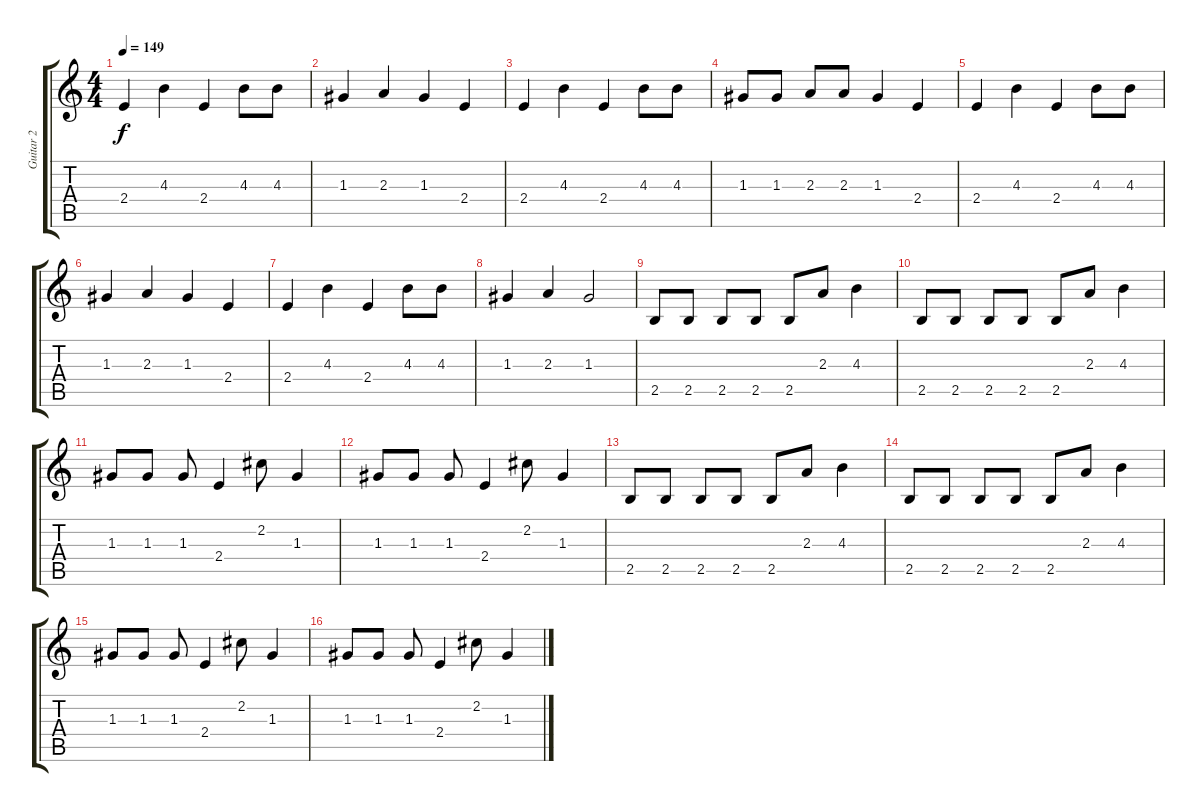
\track ("Guitar 2" "Guitar 2") {instrument electricguitarclean}
\staff {score tabs}
\tuning (E4 B3 G3 D3 A2 E2) {hide}
\ts (4 4)
\tempo 149
\clef g2
\ks c
2.4.4{dy f} 4.3.4 2.4.4 4.3.8 4.3.8 |
1.3.4 2.3.4 1.3.4 2.4.4 |
2.4.4 4.3.4 2.4.4 4.3.8 4.3.8 |
1.3.8 1.3.8 2.3.8 2.3.8 1.3.4 2.4.4 |
2.4.4 4.3.4 2.4.4 4.3.8 4.3.8 |
1.3.4 2.3.4 1.3.4 2.4.4 |
2.4.4 4.3.4 2.4.4 4.3.8 4.3.8 |
1.3.4 2.3.4 1.3.2 |
2.5.8 2.5.8 2.5.8 2.5.8 2.5.8 2.3.8 4.3.4 |
2.5.8 2.5.8 2.5.8 2.5.8 2.5.8 2.3.8 4.3.4 |
1.3.8 1.3.8 1.3.8 2.4.4 2.2.8 1.3.4 |
1.3.8 1.3.8 1.3.8 2.4.4 2.2.8 1.3.4 |
2.5.8 2.5.8 2.5.8 2.5.8 2.5.8 2.3.8 4.3.4 |
2.5.8 2.5.8 2.5.8 2.5.8 2.5.8 2.3.8 4.3.4 |
1.3.8 1.3.8 1.3.8 2.4.4 2.2.8 1.3.4 |
1.3.8 1.3.8 1.3.8 2.4.4 2.2.8 1.3.4
